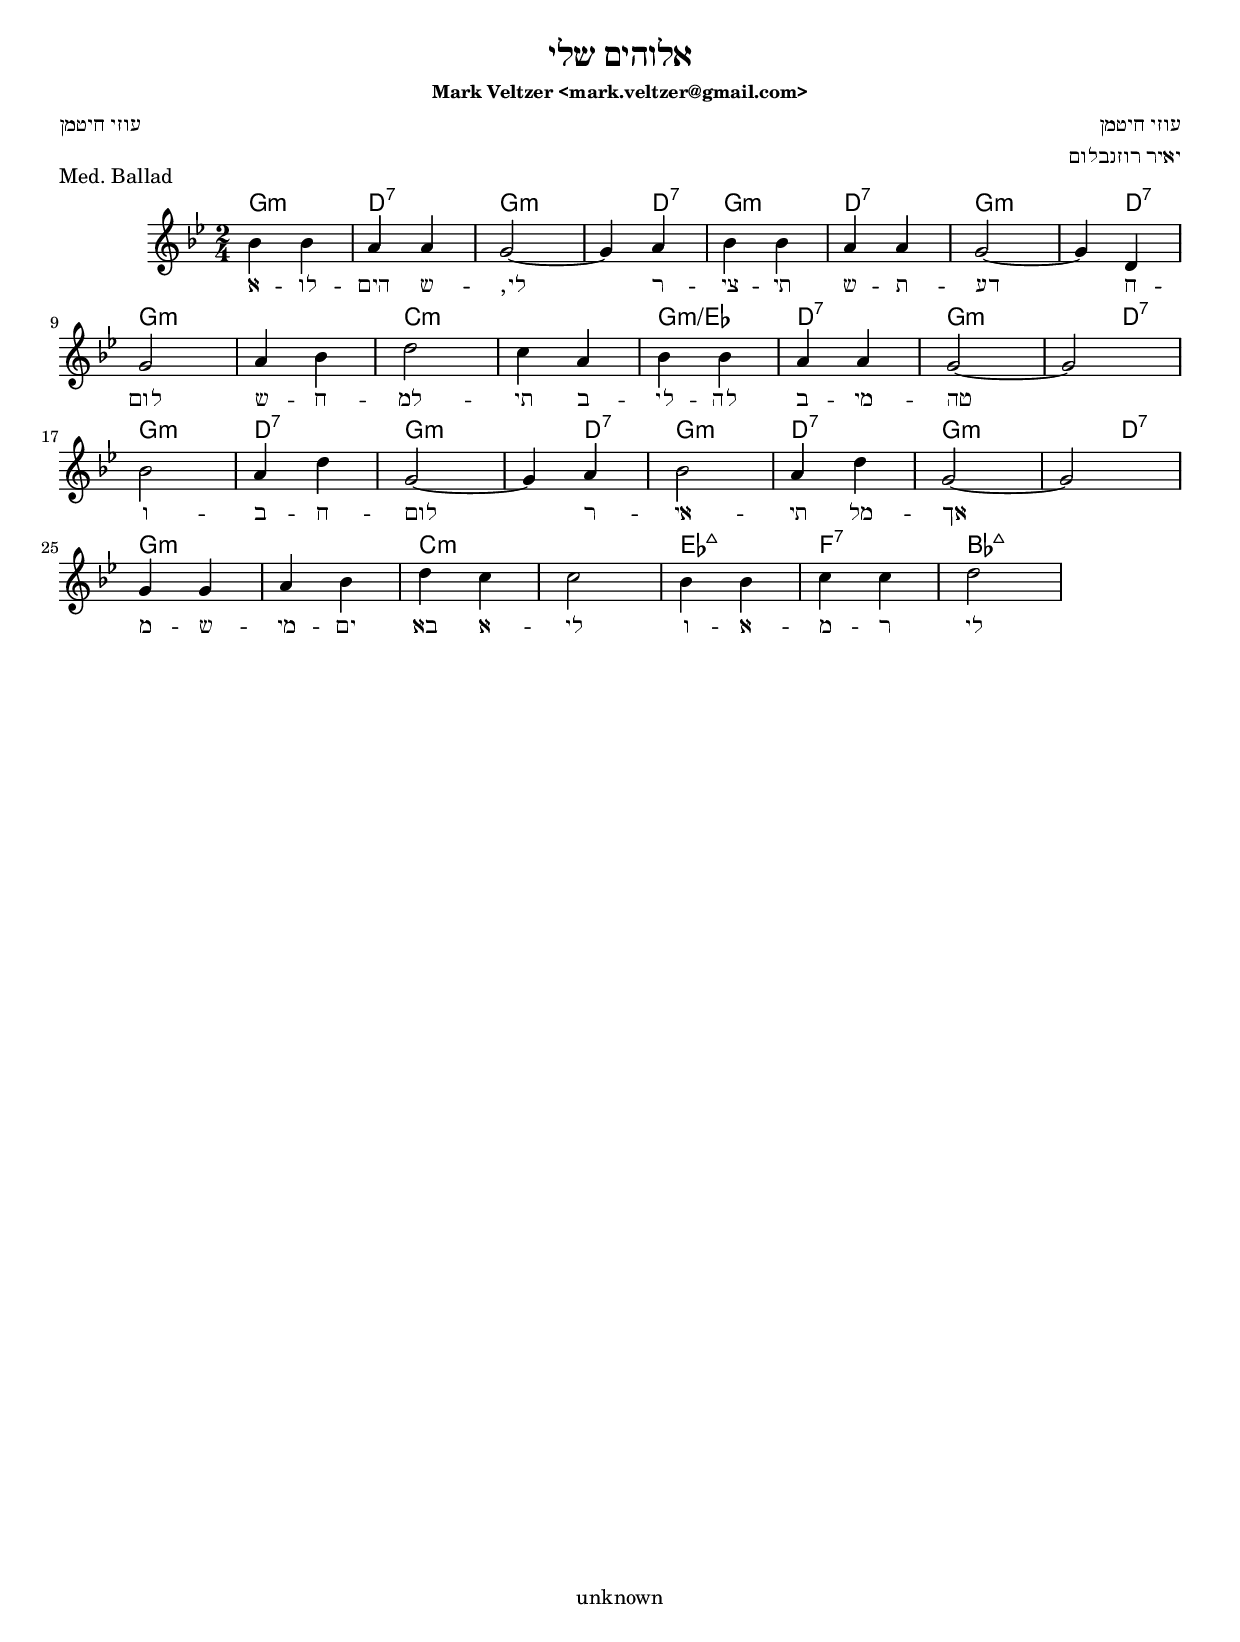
\include "src/include/common.lyi"
\header {
	title="אלוהים שלי"
	subtitle=""
	composer="עוזי חיטמן"
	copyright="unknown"
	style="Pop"
	piece="Med. Ballad"
	poet="עוזי חיטמן"

	singer="עוזי חיטמן"
	arranger="יאיר רוזנבלום"

	completion="2"
	url="http://www.youtube.com/watch?v=fTZb0abU4Rw"

	uuid="467b2af8-a26f-11df-b03d-0019d11e5a41"
}

%{
	TODO:
%}

\score {
<<
\chords {
	\set chordChanges = ##t

	g2:m | d2:7 | g2:m ~ | g4:m d4:7 |
	g2:m | d2:7 | g2:m ~ | g4:m d4:7 | \break
	g2:m | g2:m | c2:m | c2:m |
	g2:m/ees | d2:7 | g2:m | g4:m d4:7 | \break

	g2:m | d2:7 | g2:m ~ | g4:m d4:7 |
	g2:m | d2:7 | g2:m ~ | g4:m d4:7 | \break
	g2:m | g2:m | c2:m | c2:m |
	ees2:maj | f2:7 | bes2:maj | bes2:maj | \break
}

\new Voice="melody" {
	\time 2/4
	\key g \minor

	bes'4 bes'4 | a'4 a'4 | g'2 ~ | g'4 a'4 |
	bes'4 bes'4 | a'4 a'4 | g'2 ~ | g'4 d'4 |
	g'2 | a'4 bes'4 | d''2 | c''4 a'4 |
	bes'4 bes'4 | a'4 a'4 | g'2 ~ | g'2 |

	bes'2 | a'4 d''4 | g'2 ~ | g'4 a'4 |
	bes'2 | a'4 d''4 | g'2 ~ | g'2 |
	g'4 g'4 | a'4 bes'4 | d''4 c''4 | c''2 |
	bes'4 bes'4 | c''4 c''4 | d''2 |
}

\new Lyrics \lyricsto "melody" {
	א -- לו -- הים ש -- לי, ר -- צי -- תי ש -- ת -- דע
	ח -- לום ש -- ח -- למ -- תי ב -- לי -- לה ב -- מי -- טה
	ו -- ב -- ח -- לום ר -- אי -- תי מל -- אך
	מ -- ש -- מי -- ים בא א -- לי ו -- א -- מ -- ר לי כך

	באתי משמיים, עברתי נדודים
	לשאת ברכת שלום לכל הילדים
	לשאת ברכת שלום לכל הילדים

	וכשהתעוררתי נזכרתי בחלום
	ויצאתי לחפש מעט שלום
	ולא היה מלאך ולא היה שלום
	הוא מזמן הלך ואני עם החלום

	אלוהים שלי, רצית שתדע
	חלום שחלמתי בלילה במיטה
	ובחלום ראיתי מלח
	ממצולות הים עלה ואמר לי כך
	באתי מן המים, ממצולות הים
	לשאת ברכת שלום לילדי כל העולם
	לשאת ברכת שלום לילדי כל העולם

	וכשהתעוררתי נזכרתי בחלום
	ויצאתי לחפש מעט שלום
	ולא היה מלח ולא היה שלום
	הוא את הבשורה לקח ואני עם החלום

	אלוהים שלי, רציתי שתדע
	שהחלום הזה נשאר לי כחידה
	אלוהים שלי, רציתי שתדע
	על החלום שלי רציתי שתדע
	אלוהים שלי, רק רציתי שתדע
}
>>
	\midi {
		\context {
			\Score
			tempoWholesPerMinute = #(ly:make-moment 130 4)
		}
	}
	\layout {}
}
